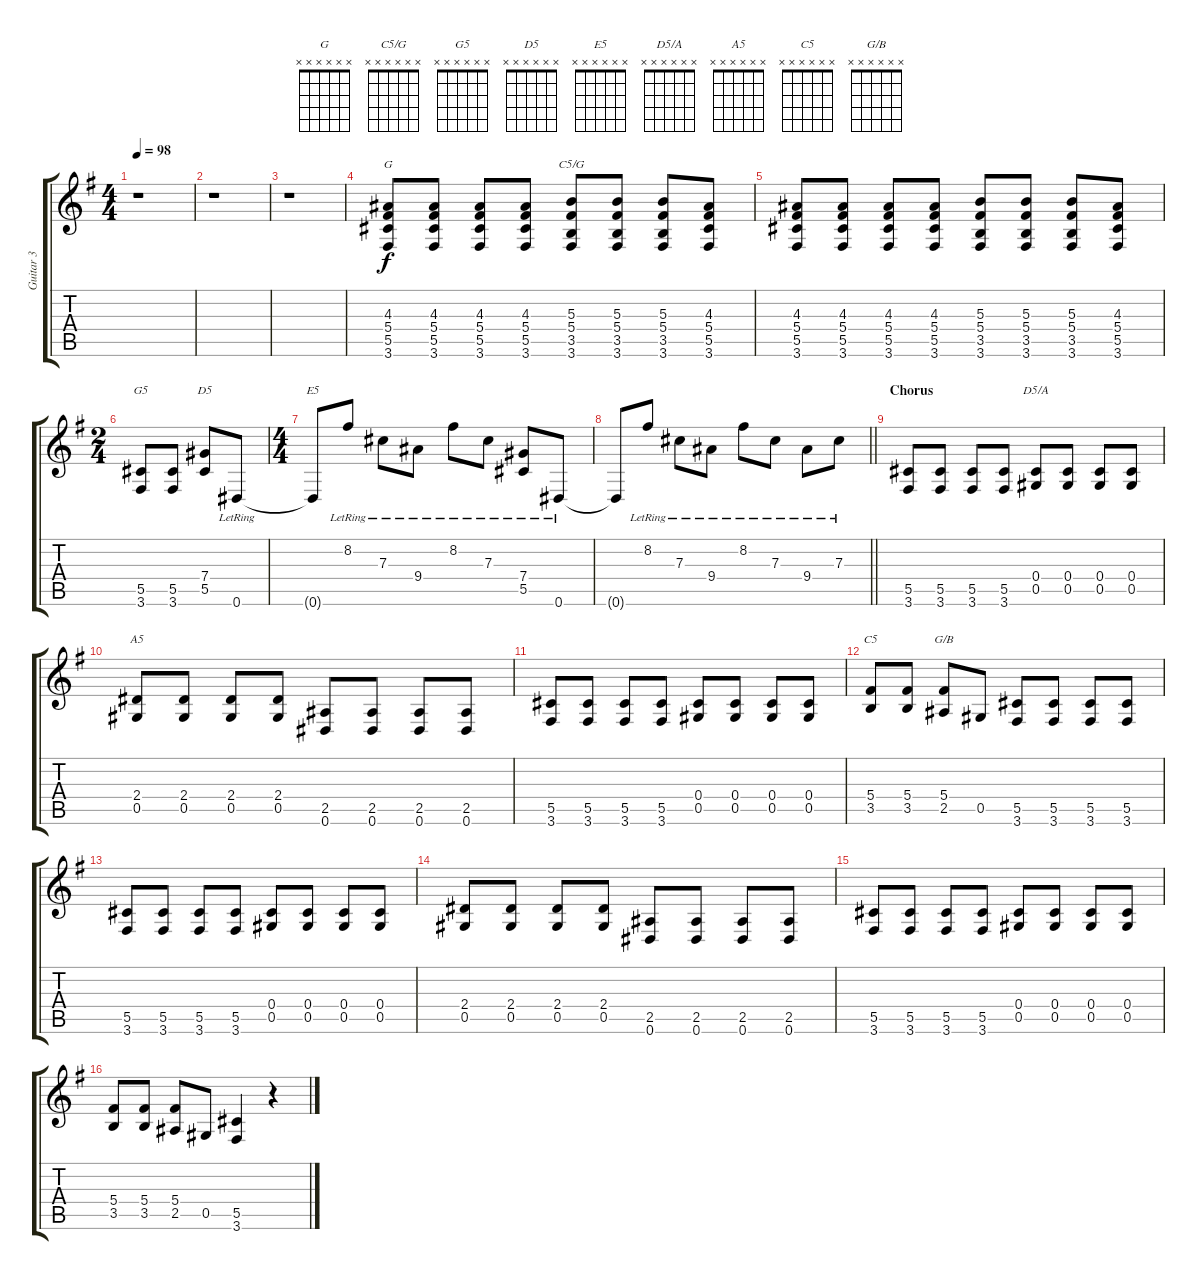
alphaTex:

\track ("Guitar 3" "Guitar 3") {instrument distortionguitar}
\staff {score tabs}
\tuning (Eb4 Bb3 Gb3 Db3 Ab2 Eb2) {hide}
\chord ("G" x x x x x x)
\chord ("C5/G" x x x x x x)
\chord ("G5" x x x x x x)
\chord ("D5" x x x x x x)
\chord ("E5" x x x x x x)
\chord ("D5/A" x x x x x x)
\chord ("A5" x x x x x x)
\chord ("C5" x x x x x x)
\chord ("G/B" x x x x x x)
\ts (4 4)
\tempo 98
\clef g2
\ks g
r.1{dy f} |
r.1 |
r.1 |
(4.3 5.4 5.5 3.6).8{ch "G"} (4.3 5.4 5.5 3.6).8 (4.3 5.4 5.5 3.6).8 (4.3 5.4 5.5 3.6).8 (5.3 5.4 3.5 3.6).8{ch "C5/G"} (5.3 5.4 3.5 3.6).8 (5.3 5.4 3.5 3.6).8 (4.3 5.4 5.5 3.6).8 |
(4.3 5.4 5.5 3.6).8 (4.3 5.4 5.5 3.6).8 (4.3 5.4 5.5 3.6).8 (4.3 5.4 5.5 3.6).8 (5.3 5.4 3.5 3.6).8 (5.3 5.4 3.5 3.6).8 (5.3 5.4 3.5 3.6).8 (4.3 5.4 5.5 3.6).8 |
\ts (2 4)
(5.5 3.6).8{ch "G5"} (5.5 3.6).8 (7.4 5.5).8{ch "D5"} 0.6{lr}.8 |
\ts (4 4)
0.6{t}.8{ch "E5"} 8.2{lr}.8 7.3{lr}.8 9.4{lr}.8 8.2{lr}.8 7.3{lr}.8 (7.4{lr} 5.5{lr}).8 0.6{lr}.8 |
\barLineRight lightlight
0.6{t}.8 8.2{lr}.8 7.3{lr}.8 9.4{lr}.8 8.2{lr}.8 7.3{lr}.8 9.4{lr}.8 7.3{lr}.8 |
\section ("" "Chorus")
(5.5 3.6).8 (5.5 3.6).8 (5.5 3.6).8 (5.5 3.6).8 (0.4 0.5).8{ch "D5/A"} (0.4 0.5).8 (0.4 0.5).8 (0.4 0.5).8 |
(2.4 0.5).8{ch "A5"} (2.4 0.5).8 (2.4 0.5).8 (2.4 0.5).8 (2.5 0.6).8 (2.5 0.6).8 (2.5 0.6).8 (2.5 0.6).8 |
(5.5 3.6).8 (5.5 3.6).8 (5.5 3.6).8 (5.5 3.6).8 (0.4 0.5).8 (0.4 0.5).8 (0.4 0.5).8 (0.4 0.5).8 |
(5.4 3.5).8{ch "C5"} (5.4 3.5).8 (5.4 2.5).8{ch "G/B"} 0.5.8 (5.5 3.6).8 (5.5 3.6).8 (5.5 3.6).8 (5.5 3.6).8 |
(5.5 3.6).8 (5.5 3.6).8 (5.5 3.6).8 (5.5 3.6).8 (0.4 0.5).8 (0.4 0.5).8 (0.4 0.5).8 (0.4 0.5).8 |
(2.4 0.5).8 (2.4 0.5).8 (2.4 0.5).8 (2.4 0.5).8 (2.5 0.6).8 (2.5 0.6).8 (2.5 0.6).8 (2.5 0.6).8 |
(5.5 3.6).8 (5.5 3.6).8 (5.5 3.6).8 (5.5 3.6).8 (0.4 0.5).8 (0.4 0.5).8 (0.4 0.5).8 (0.4 0.5).8 |
(5.4 3.5).8 (5.4 3.5).8 (5.4 2.5).8 0.5.8 (5.5 3.6).4 r.4
